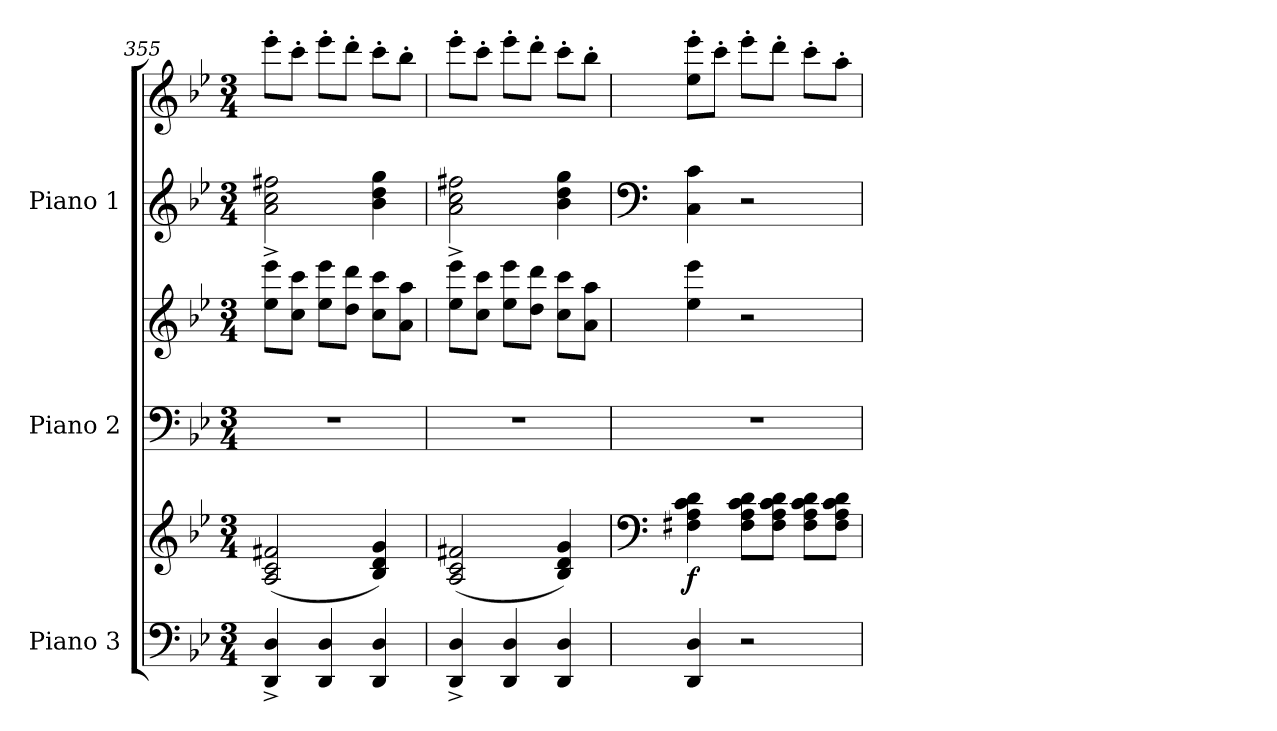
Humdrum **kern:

**kern	**kern	**dynam	**kern	**kern	**kern	**kern
*part3	*part3	*part3	*part2	*part2	*part1	*part1
*staff6	*staff5	*staff5/6	*staff4	*staff3	*staff2	*staff1
*I"Piano 3	*	*	*I"Piano 2	*	*I"Piano 1	*
*I'Pno. 3	*	*	*I'Pno. 2	*	*I'Pno. 1	*
*clefF4	*clefG2	*	*clefF4	*clefG2	*clefG2	*clefG2
*k[b-e-]	*k[b-e-]	*	*k[b-e-]	*k[b-e-]	*k[b-e-]	*k[b-e-]
*M3/4	*M3/4	*	*M3/4	*M3/4	*M3/4	*M3/4
=355	=355	=355	=355	=355	=355	=355
4DD/^ 4D/^	(<2A/ 2c/ 2f#X/	.	2.r	8ee-\^ 8eee-\^L	2a\ 2cc\ 2ff#X\	8eee-'\L
.	.	.	.	8cc\ 8ccc\J	.	8ccc'\J
4DD/ 4D/	.	.	.	8ee-\ 8eee-\L	.	8eee-'\L
.	.	.	.	8dd\ 8ddd\J	.	8ddd'\J
4DD/ 4D/	4B-/ 4d/ 4g/)	.	.	8cc\ 8ccc\L	4b-\ 4dd\ 4gg\	8ccc'\L
.	.	.	.	8a\ 8aa\J	.	8bb-'\J
=356	=356	=356	=356	=356	=356	=356
4DD/^ 4D/^	(<2A/ 2c/ 2f#X/	.	2.r	8ee-\^ 8eee-\^L	2a\ 2cc\ 2ff#X\	8eee-'\L
.	.	.	.	8cc\ 8ccc\J	.	8ccc'\J
4DD/ 4D/	.	.	.	8ee-\ 8eee-\L	.	8eee-'\L
.	.	.	.	8dd\ 8ddd\J	.	8ddd'\J
4DD/ 4D/	4B-/ 4d/ 4g/)	.	.	8cc\ 8ccc\L	4b-\ 4dd\ 4gg\	8ccc'\L
.	.	.	.	8a\ 8aa\J	.	8bb-'\J
=357	=357	=357	=357	=357	=357	=357
*	*clefF4	*	*	*	*clefF4	*
!	!	!LO:DY:b	!	!	!	!
4DD/ 4D/	4F#X\ 4A\ 4c\ 4d\	f	2.r	4ee-\ 4eee-\	4C\ 4c\	8ee-\' 8eee-\'L
.	.	.	.	.	.	8ccc'\J
2r	8F#\ 8A\ 8c\ 8d\L	.	.	2r	2r	8eee-'\L
.	8F#\ 8A\ 8c\ 8d\J	.	.	.	.	8ddd'\J
.	8F#\ 8A\ 8c\ 8d\L	.	.	.	.	8ccc'\L
.	8F#\ 8A\ 8c\ 8d\J	.	.	.	.	8aa'\J
=	=	=	=	=	=	=
*-	*-	*-	*-	*-	*-	*-
